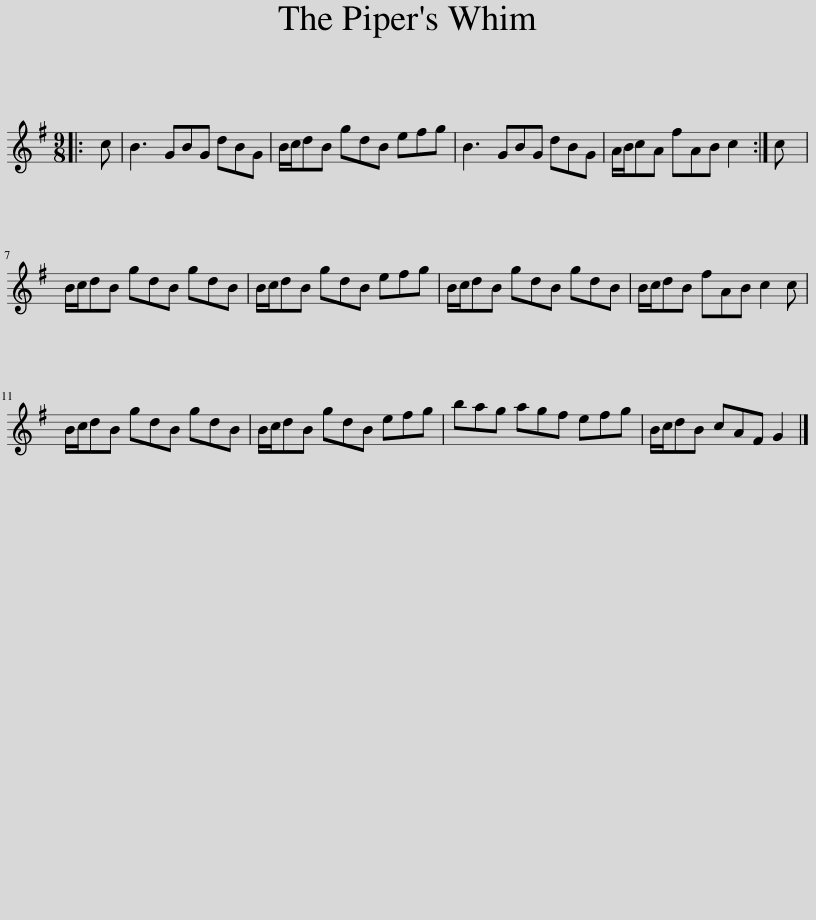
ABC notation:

X:1
L:1/8
M:9/8
I:linebreak $
K:G
V:1 treble
V:1
|: c | B3 GBG dBG | B/c/dB gdB efg | B3 GBG dBG | A/B/cA fAB c2 :| %5
 c |$ B/c/dB gdB gdB | B/c/dB gdB efg | B/c/dB gdB gdB | B/c/dB fAB c2 c |$ %10
 B/c/dB gdB gdB | B/c/dB gdB efg | bag agf efg | B/c/dB cAF G2 |] %14
